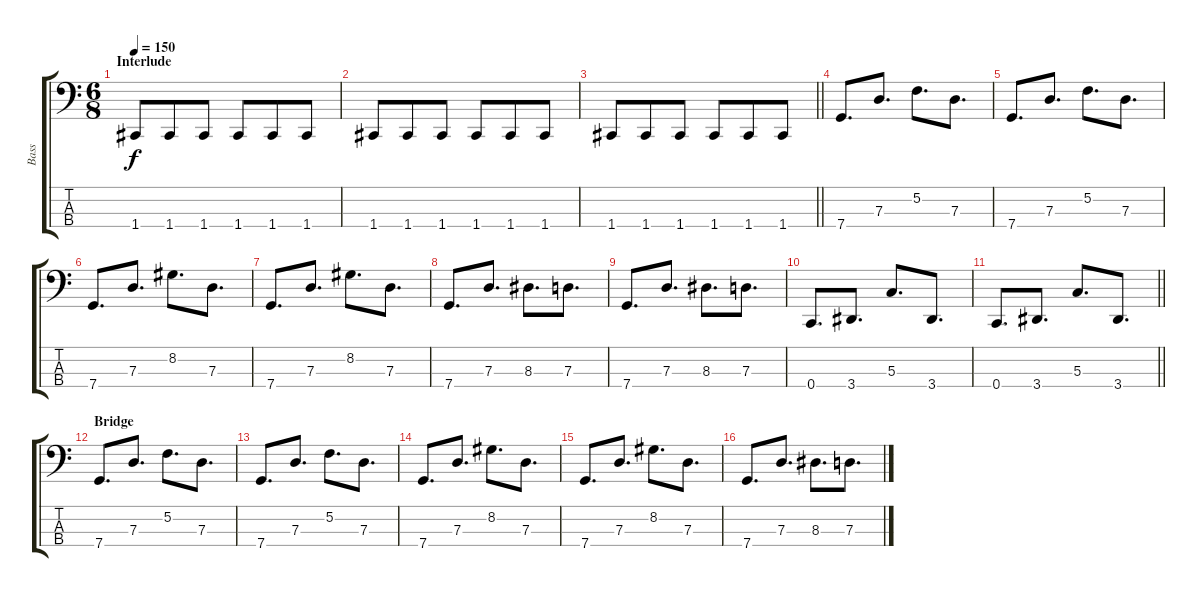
\track ("Bass" "Bass") {instrument electricbassfinger}
\staff {score tabs}
\tuning (F2 C2 G1 C1) {hide}
\ts (6 8)
\section ("" "Interlude")
\tempo 153
\tempo 150
\clef f4
\ks c
1.4.8{dy f} 1.4.8 1.4.8 1.4.8 1.4.8 1.4.8 |
1.4.8 1.4.8 1.4.8 1.4.8 1.4.8 1.4.8 |
\barLineRight lightlight
1.4.8 1.4.8 1.4.8 1.4.8 1.4.8 1.4.8 |
7.4.8{d} 7.3.8{d} 5.2.8{d} 7.3.8{d} |
7.4.8{d} 7.3.8{d} 5.2.8{d} 7.3.8{d} |
7.4.8{d} 7.3.8{d} 8.2.8{d} 7.3.8{d} |
7.4.8{d} 7.3.8{d} 8.2.8{d} 7.3.8{d} |
7.4.8{d} 7.3.8{d} 8.3.8{d} 7.3.8{d} |
7.4.8{d} 7.3.8{d} 8.3.8{d} 7.3.8{d} |
0.4.8{d} 3.4.8{d} 5.3.8{d} 3.4.8{d} |
\barLineRight lightlight
0.4.8{d} 3.4.8{d} 5.3.8{d} 3.4.8{d} |
\section ("" "Bridge")
7.4.8{d} 7.3.8{d} 5.2.8{d} 7.3.8{d} |
7.4.8{d} 7.3.8{d} 5.2.8{d} 7.3.8{d} |
7.4.8{d} 7.3.8{d} 8.2.8{d} 7.3.8{d} |
7.4.8{d} 7.3.8{d} 8.2.8{d} 7.3.8{d} |
7.4.8{d} 7.3.8{d} 8.3.8{d} 7.3.8{d}
